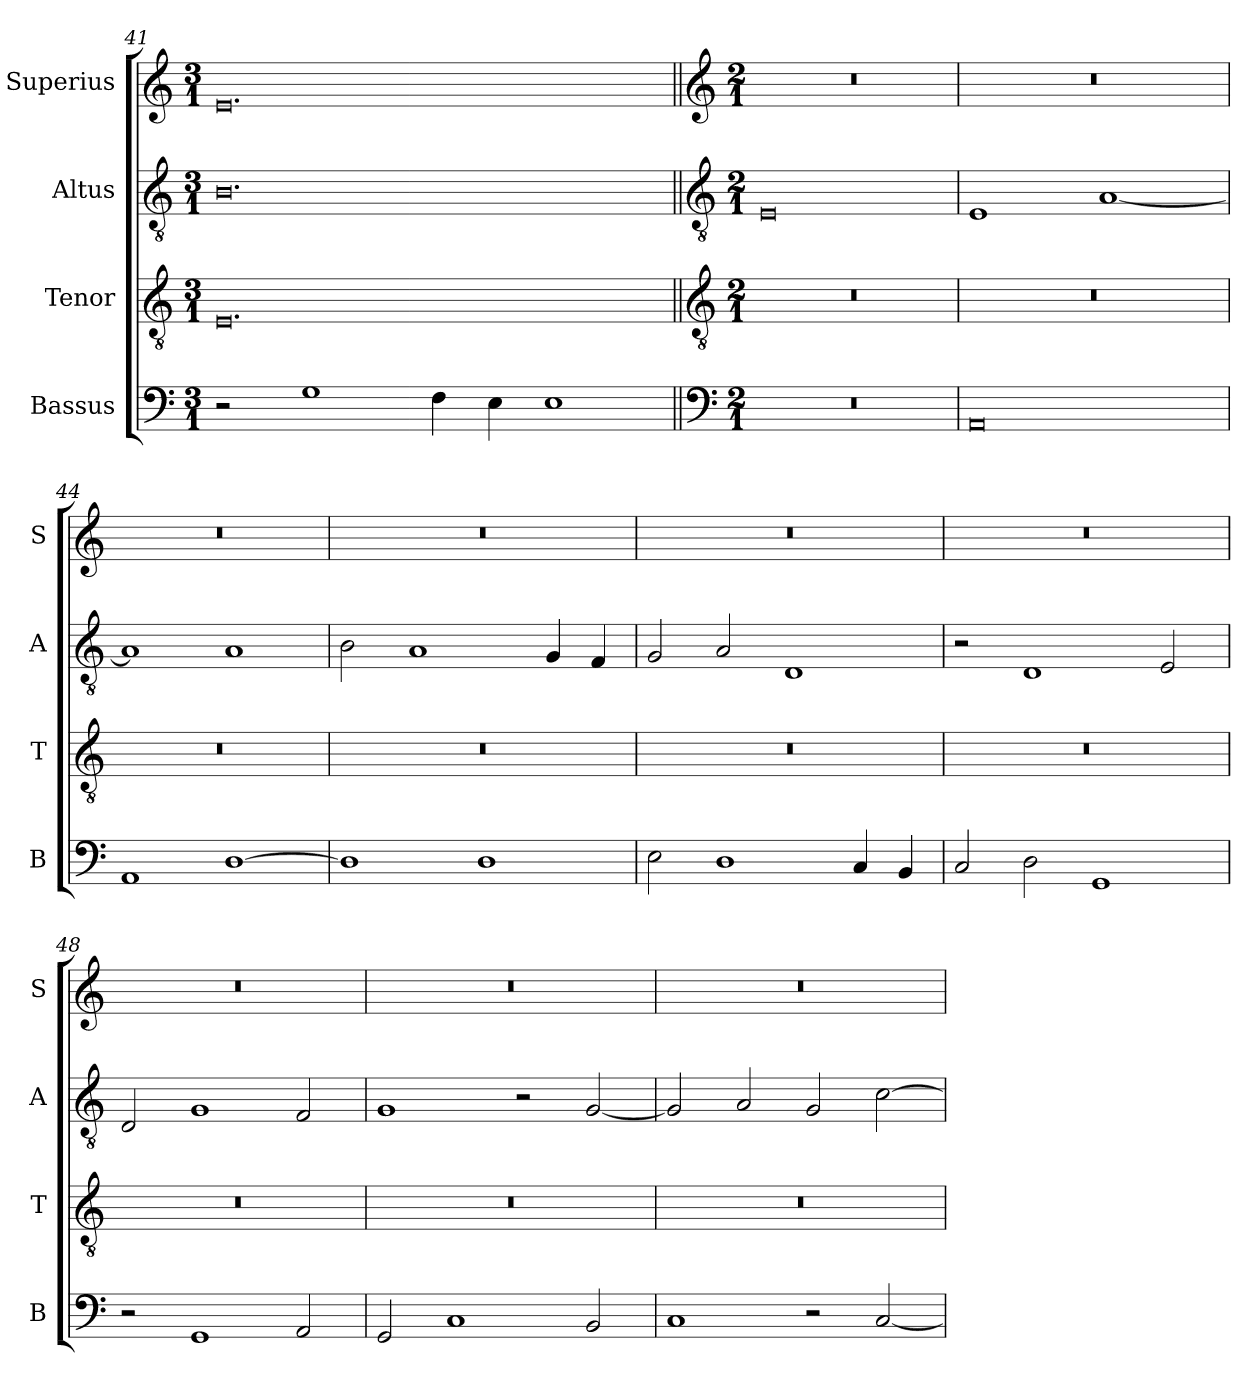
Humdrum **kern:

**kern	**kern	**kern	**kern
*part4	*part3	*part2	*part1
*staff4	*staff3	*staff2	*staff1
*I"Bassus	*I"Tenor	*I"Altus	*I"Superius
*I'B	*I'T	*I'A	*I'S
*clefF4	*clefGv2	*clefGv2	*clefG2
*k[]	*k[]	*k[]	*k[]
*M3/1	*M3/1	*M3/1	*M3/1
=41	=41	=41	=41
2r	0.E	0.B	0.e
1G	.	.	.
4F	.	.	.
4E	.	.	.
1E	.	.	.
!!LO:LB:g=z
=42||	=42||	=42||	=42||
*clefF4	*clefGv2	*clefGv2	*clefG2
*k[]	*k[]	*k[]	*k[]
*M2/1	*M2/1	*M2/1	*M2/1
0r	0r	0E	0r
=43	=43	=43	=43
0AA	0r	1E	0r
.	.	[1A	.
=44	=44	=44	=44
1AA	0r	1A]	0r
[1D	.	1A	.
=45	=45	=45	=45
1D]	0r	2B	0r
.	.	1A	.
1D	.	.	.
.	.	4G	.
.	.	4F	.
=46	=46	=46	=46
2E	0r	2G	0r
1D	.	2A	.
.	.	1D	.
4C	.	.	.
4BB	.	.	.
=47	=47	=47	=47
2C	0r	2r	0r
2D	.	1D	.
1GG	.	.	.
.	.	2E	.
=48	=48	=48	=48
2r	0r	2D	0r
1GG	.	1G	.
2AA	.	2F	.
=49	=49	=49	=49
2GG	0r	1G	0r
1C	.	.	.
.	.	2r	.
2BB	.	[2G	.
=50	=50	=50	=50
1C	0r	2G]	0r
.	.	2A	.
2r	.	2G	.
[2C	.	[2c	.
=	=	=	=
*-	*-	*-	*-
